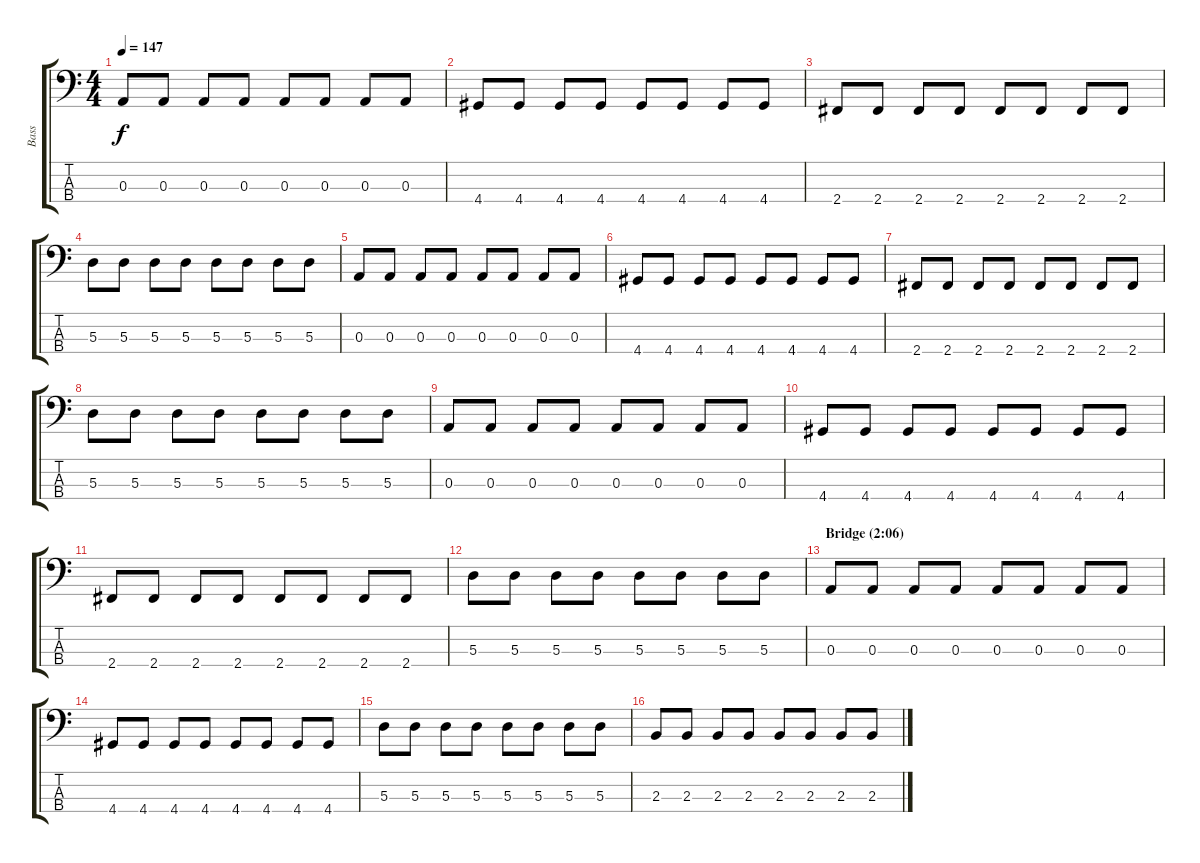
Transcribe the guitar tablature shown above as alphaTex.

\track ("Bass" "Bass") {instrument electricbassfinger}
\staff {score tabs}
\tuning (G2 D2 A1 E1) {hide}
\ts (4 4)
\tempo 147
\clef f4
\ks c
0.3.8{dy f} 0.3.8 0.3.8 0.3.8 0.3.8 0.3.8 0.3.8 0.3.8 |
4.4.8 4.4.8 4.4.8 4.4.8 4.4.8 4.4.8 4.4.8 4.4.8 |
2.4.8 2.4.8 2.4.8 2.4.8 2.4.8 2.4.8 2.4.8 2.4.8 |
5.3.8 5.3.8 5.3.8 5.3.8 5.3.8 5.3.8 5.3.8 5.3.8 |
0.3.8 0.3.8 0.3.8 0.3.8 0.3.8 0.3.8 0.3.8 0.3.8 |
4.4.8 4.4.8 4.4.8 4.4.8 4.4.8 4.4.8 4.4.8 4.4.8 |
2.4.8 2.4.8 2.4.8 2.4.8 2.4.8 2.4.8 2.4.8 2.4.8 |
5.3.8 5.3.8 5.3.8 5.3.8 5.3.8 5.3.8 5.3.8 5.3.8 |
0.3.8 0.3.8 0.3.8 0.3.8 0.3.8 0.3.8 0.3.8 0.3.8 |
4.4.8 4.4.8 4.4.8 4.4.8 4.4.8 4.4.8 4.4.8 4.4.8 |
2.4.8 2.4.8 2.4.8 2.4.8 2.4.8 2.4.8 2.4.8 2.4.8 |
5.3.8 5.3.8 5.3.8 5.3.8 5.3.8 5.3.8 5.3.8 5.3.8 |
\section ("" "Bridge (2:06)")
0.3.8 0.3.8 0.3.8 0.3.8 0.3.8 0.3.8 0.3.8 0.3.8 |
4.4.8 4.4.8 4.4.8 4.4.8 4.4.8 4.4.8 4.4.8 4.4.8 |
5.3.8 5.3.8 5.3.8 5.3.8 5.3.8 5.3.8 5.3.8 5.3.8 |
2.3.8 2.3.8 2.3.8 2.3.8 2.3.8 2.3.8 2.3.8 2.3.8
